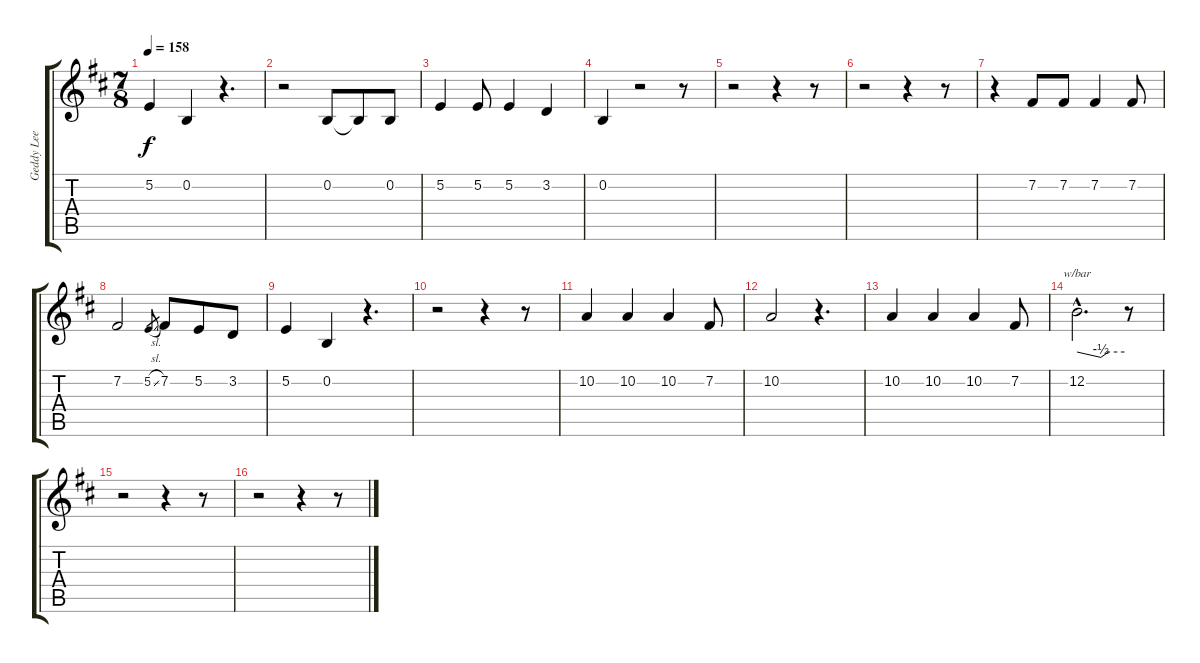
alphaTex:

\track ("Geddy Lee (vocals)" "Geddy Lee ") {instrument lead2sawtooth}
\staff {score tabs}
\tuning (E4 B3 G3 D3 A2 E2) {hide}
\ts (7 8)
\tempo 158
\clef g2
\ks bminor
5.2.4{dy f} 0.2.4 r.4{d} |
r.2 0.2.8 0.2{t}.8 0.2.8 |
5.2.4 5.2.8 5.2.4 3.2.4 |
0.2.4 r.2 r.8 |
r.2 r.4 r.8 |
r.2 r.4 r.8 |
r.4 7.2.8 7.2.8 7.2.4 7.2.8 |
7.2.2 5.2{sl}.8{gr} 7.2.8 5.2.8 3.2.8 |
5.2.4 0.2.4 r.4{d} |
r.2 r.4 r.8 |
10.2.4 10.2.4 10.2.4 7.2.8 |
10.2.2 r.4{d} |
10.2.4 10.2.4 10.2.4 7.2.8 |
12.2{hac}.2{d tbe (custom default 0 0 30 -2 40 0 60 0)} r.8 |
r.2 r.4 r.8 |
r.2 r.4 r.8
